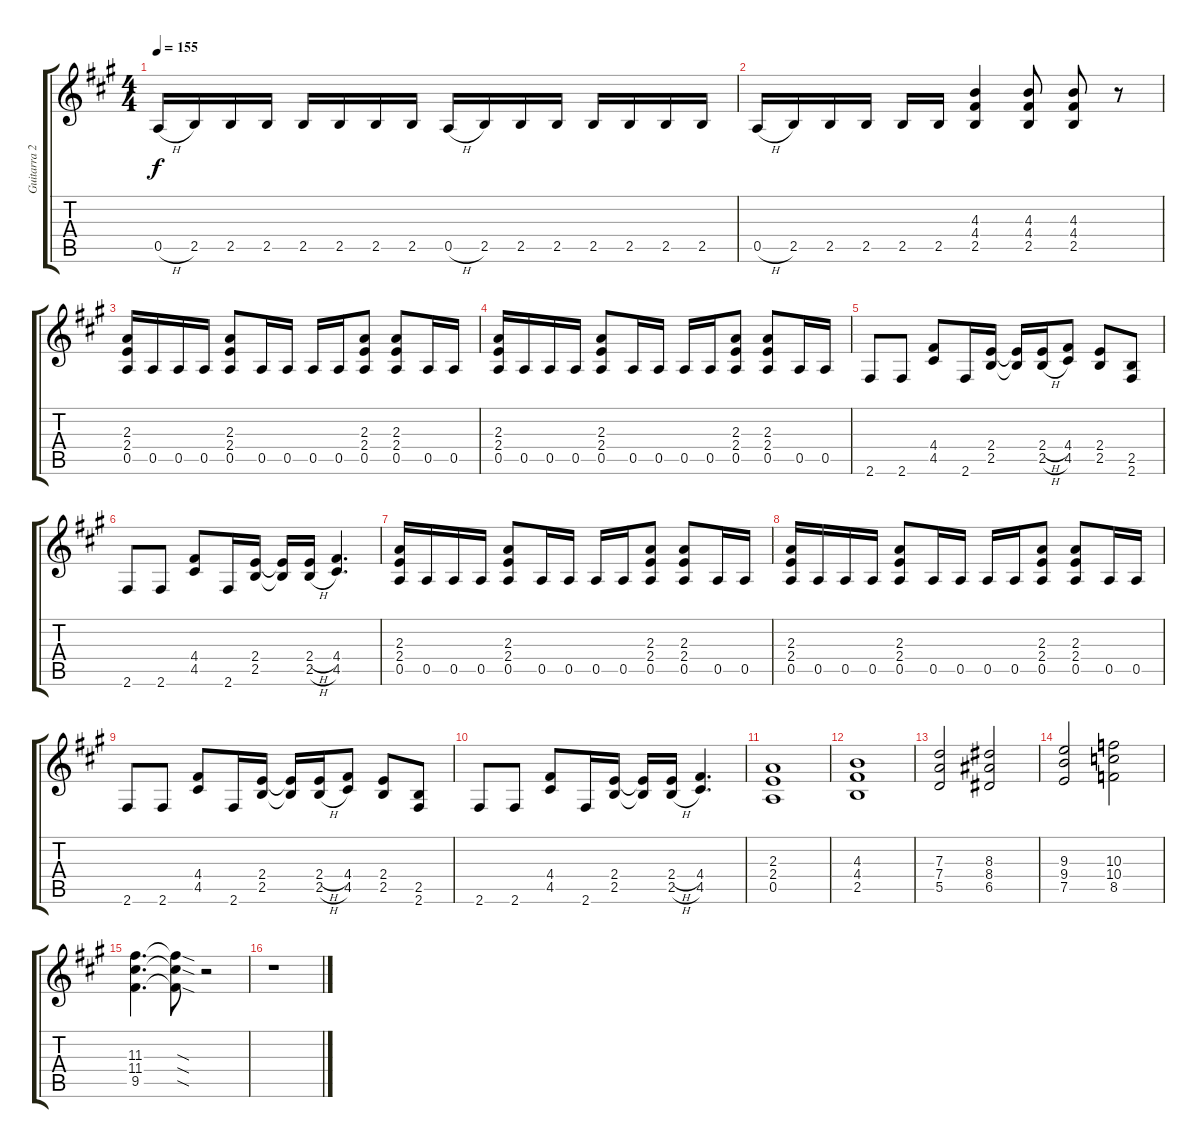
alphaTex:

\track ("Guitarra 2" "Guitarra 2") {instrument distortionguitar}
\staff {score tabs}
\tuning (E4 B3 G3 D3 A2 E2) {hide}
\ts (4 4)
\tempo 155
\clef g2
\ks f#minor
0.5{h}.16{dy f} 2.5.16 2.5.16 2.5.16 2.5.16 2.5.16 2.5.16 2.5.16 0.5{h}.16 2.5.16 2.5.16 2.5.16 2.5.16 2.5.16 2.5.16 2.5.16 |
0.5{h}.16 2.5.16 2.5.16 2.5.16 2.5.16 2.5.16 (4.3 4.4 2.5).4 (4.3 4.4 2.5).8 (4.3 4.4 2.5).8 r.8 |
(2.3 2.4 0.5).16 0.5.16 0.5.16 0.5.16 (2.3 2.4 0.5).8 0.5.16 0.5.16 0.5.16 0.5.16 (2.3 2.4 0.5).8 (2.3 2.4 0.5).8 0.5.16 0.5.16 |
(2.3 2.4 0.5).16 0.5.16 0.5.16 0.5.16 (2.3 2.4 0.5).8 0.5.16 0.5.16 0.5.16 0.5.16 (2.3 2.4 0.5).8 (2.3 2.4 0.5).8 0.5.16 0.5.16 |
2.6.8 2.6.8 (4.4 4.5).8 2.6.16 (2.4 2.5).16 (2.4{t} 2.5{t}).16 (2.4{h} 2.5{h}).16 (4.4 4.5).8 (2.4 2.5).8 (2.5 2.6).8 |
2.6.8 2.6.8 (4.4 4.5).8 2.6.16 (2.4 2.5).16 (2.4{t} 2.5{t}).16 (2.4{h} 2.5{h}).16 (4.4 4.5).4{d} |
(2.3 2.4 0.5).16 0.5.16 0.5.16 0.5.16 (2.3 2.4 0.5).8 0.5.16 0.5.16 0.5.16 0.5.16 (2.3 2.4 0.5).8 (2.3 2.4 0.5).8 0.5.16 0.5.16 |
(2.3 2.4 0.5).16 0.5.16 0.5.16 0.5.16 (2.3 2.4 0.5).8 0.5.16 0.5.16 0.5.16 0.5.16 (2.3 2.4 0.5).8 (2.3 2.4 0.5).8 0.5.16 0.5.16 |
2.6.8 2.6.8 (4.4 4.5).8 2.6.16 (2.4 2.5).16 (2.4{t} 2.5{t}).16 (2.4{h} 2.5{h}).16 (4.4 4.5).8 (2.4 2.5).8 (2.5 2.6).8 |
2.6.8 2.6.8 (4.4 4.5).8 2.6.16 (2.4 2.5).16 (2.4{t} 2.5{t}).16 (2.4{h} 2.5{h}).16 (4.4 4.5).4{d} |
(2.3 2.4 0.5).1 |
(4.3 4.4 2.5).1 |
(7.3 7.4 5.5).2 (8.3 8.4 6.5).2 |
(9.3 9.4 7.5).2 (10.3 10.4 8.5).2 |
(11.3 11.4 9.5).4{d} (11.3{sod t} 11.4{sod t} 9.5{sod t}).8 r.2 |
r.1
